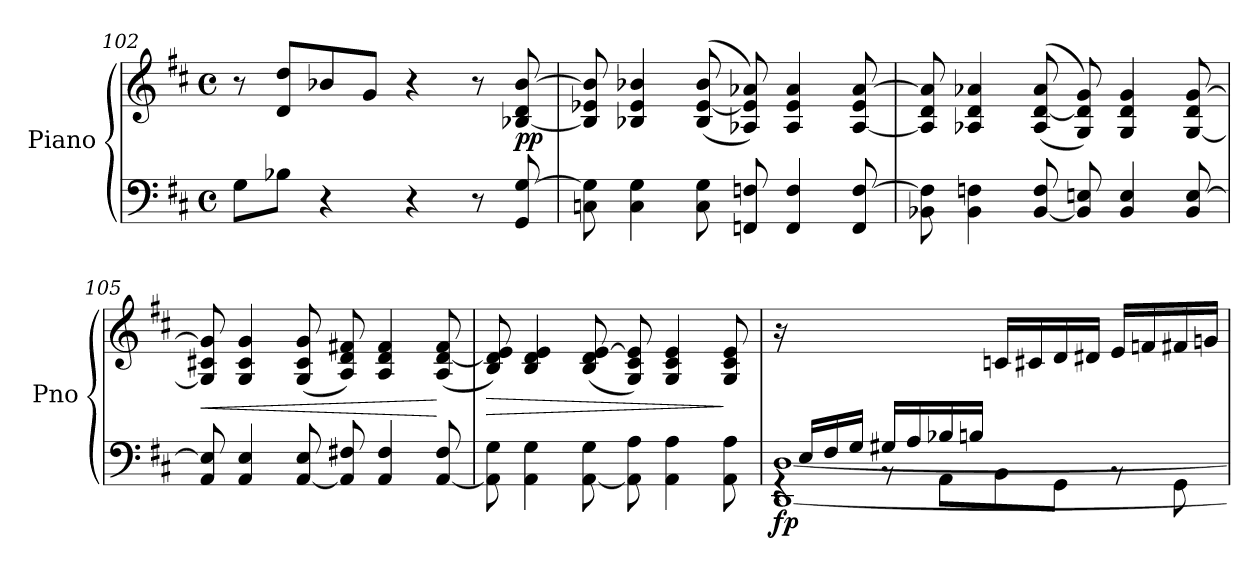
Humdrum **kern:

**kern	**kern	**dynam
*part1	*part1	*part1
*staff2	*staff1	*staff1/2
*I"Piano	*	*
*I'Pno	*	*
!!LO:LB:g=z
*clefF4	*clefG2	*
*k[f#c#]	*k[f#c#]	*
*D:	*D:	*
*M4/4	*M4/4	*
*met(c)	*met(c)	*
=102	=102	=102
8G\L	8r	.
8B-X\J	8d/ 8dd/L	.
4r	8b-X/	.
.	8g/J	.
4r	4r	.
8r	8r	.
!	!	!LO:DY:b
8GG/ [8G/	[8B-X/ 8d/ [8b-/	pp
=103	=103	=103
8Cn\ 8G\]	8B-/] 8e-X/ 8b-/]	.
4C\ 4G\	4B-X/ 4e-/ 4b-X/	.
8C\ 8G\	((8B-/ [8e-/ 8b-/	.
8FFn/ 8Fn/	8A-X/ 8e-/] 8a-X/))	.
4FF/ 4F/	4A-/ 4e-/ 4a-/	.
8FF/ [8F/	[8A-/ 8e-/ [8a-/	.
=104	=104	=104
8BB-X\ 8F\]	8A-/] 8d/ 8a-/]	.
4BB-\ 4Fn\	4A-X/ 4d/ 4a-X/	.
[8BB-/ 8F/	((8A-/ [8d/ 8a-/	.
8BB-/] 8En/	8G/ 8d/] 8g/))	.
4BB-/ 4E/	4G/ 4d/ 4g/	.
8BB-/ [8E/	[8G/ 8d/ [8g/	.
=105	=105	=105
!	!	!LO:HP:b
8AA/ 8E/]	8G/] 8c#X/ 8g/]	<
4AA/ 4E/	4G/ 4c#/ 4g/	.
[8AA/ 8E/	(8G/ 8c#/ 8g/	.
8AA/] 8F#X/	8A/ 8d/ 8f#X/)	.
4AA/ 4F#/	4A/ 4d/ 4f#/	.
[8AA/ 8F#/	(8A/ [8d/ 8f#/	[
=106	=106	=106
!	!	!LO:HP:b
8AA\] 8G\	8B/ 8d/] 8e/)	>
4AA\ 4G\	4B/ 4d/ 4e/	.
[8AA\ 8G\	(8B/ 8d/ [8e/	.
8AA\] 8A\	8G/ 8c#/ 8e/])	.
4AA\ 4A\	4G/ 4c#/ 4e/	.
8AA\ 8A\	8G/ 8c#/ 8e/	]
!!LO:LB:g=z
=107	=107	=107
*^	*	*
*	*^	*	*
!	!	!	!	!LO:DY:b=2
16ryy	[1DD [1D	4rGG	16r	fp
16E/LL	.	.	4..ryy	.
16F#/	.	.	.	.
16G/JJ	.	.	.	.
16G#X/LL	.	8rBB	.	.
16A/	.	.	.	.
16B-X/	.	8AA\L	.	.
16Bn/JJ	.	.	.	.
2ryy	.	8BB\	16cn/LL	.
.	.	.	16c#X/	.
.	.	8GG\J	16d/	.
.	.	.	16d#X/JJ	.
.	.	8rBB	16e/LL	.
.	.	.	16fn/	.
.	.	8GG\L	16f#X/	.
.	.	.	16gn/JJ	.
*v	*v	*v	*	*
=	=	=
*-	*-	*-
